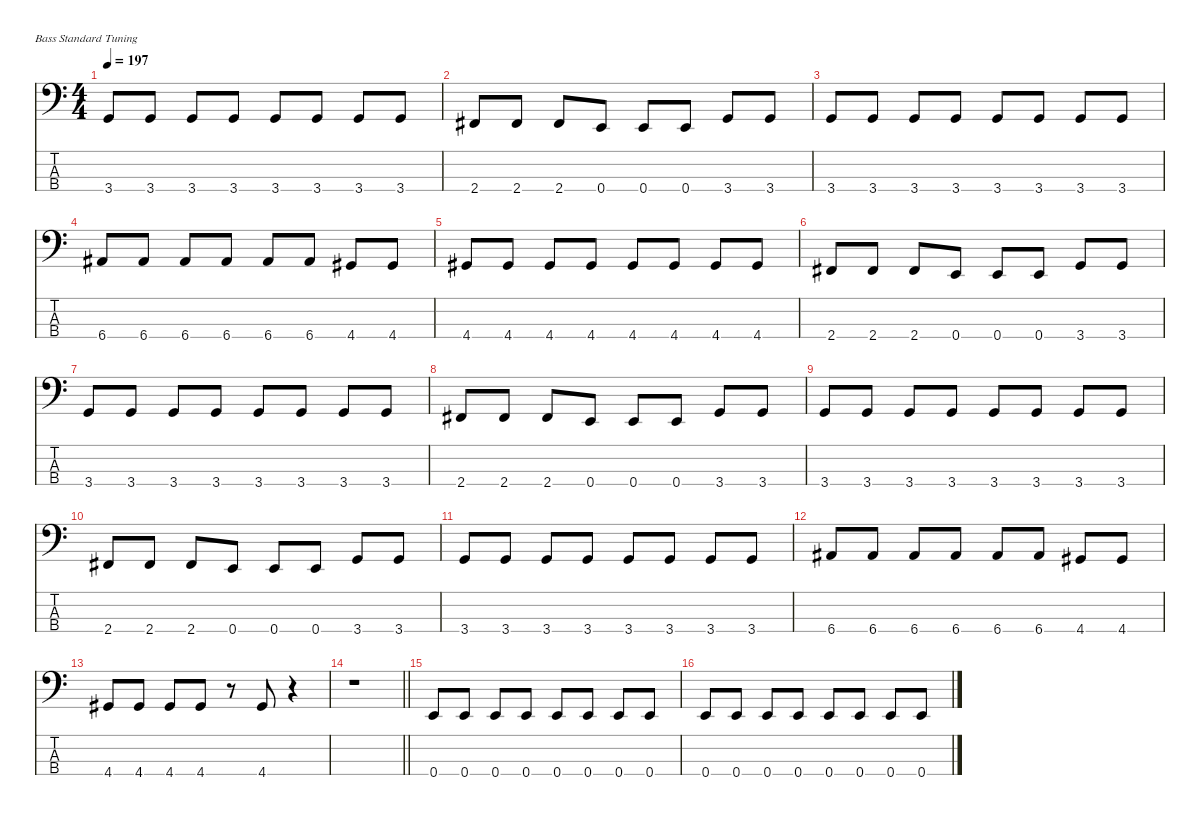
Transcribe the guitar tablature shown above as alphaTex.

\defaultSystemsLayout 4
\hideDynamics
\bracketExtendMode nobrackets
\singleTrackTrackNamePolicy hidden
\multiTrackTrackNamePolicy hidden
\firstSystemTrackNameMode fullname
\firstSystemTrackNameOrientation horizontal
\otherSystemsTrackNameOrientation horizontal
\track ("Bass" "el.bs.") {defaultSystemsLayout 4 instrument electricbassfinger}
\staff {score tabs}
\tuning (G2 D2 A1 E1)
\ts (4 4)
\tempo 197
\clef f4
\ks c
3.4.8{dy f beam Up} 3.4.8{beam Up} 3.4.8{beam Up} 3.4.8{beam Up} 3.4.8{beam Up} 3.4.8{beam Up} 3.4.8{beam Up} 3.4.8{beam Up} |
2.4{acc #}.8{beam Up} 2.4{acc #}.8{beam Up} 2.4{acc #}.8{beam Up} 0.4.8{beam Up} 0.4.8{beam Up} 0.4.8{beam Up} 3.4.8{beam Up} 3.4.8{beam Up} |
3.4.8{beam Up} 3.4.8{beam Up} 3.4.8{beam Up} 3.4.8{beam Up} 3.4.8{beam Up} 3.4.8{beam Up} 3.4.8{beam Up} 3.4.8{beam Up} |
6.4{acc #}.8{beam Up} 6.4{acc #}.8{beam Up} 6.4{acc #}.8{beam Up} 6.4{acc #}.8{beam Up} 6.4{acc #}.8{beam Up} 6.4{acc #}.8{beam Up} 4.4{acc #}.8{beam Up} 4.4{acc #}.8{beam Up} |
4.4{acc #}.8{beam Up} 4.4{acc #}.8{beam Up} 4.4{acc #}.8{beam Up} 4.4{acc #}.8{beam Up} 4.4{acc #}.8{beam Up} 4.4{acc #}.8{beam Up} 4.4{acc #}.8{beam Up} 4.4{acc #}.8{beam Up} |
2.4{acc #}.8{beam Up} 2.4{acc #}.8{beam Up} 2.4{acc #}.8{beam Up} 0.4.8{beam Up} 0.4.8{beam Up} 0.4.8{beam Up} 3.4.8{beam Up} 3.4.8{beam Up} |
3.4.8{beam Up} 3.4.8{beam Up} 3.4.8{beam Up} 3.4.8{beam Up} 3.4.8{beam Up} 3.4.8{beam Up} 3.4.8{beam Up} 3.4.8{beam Up} |
2.4{acc #}.8{beam Up} 2.4{acc #}.8{beam Up} 2.4{acc #}.8{beam Up} 0.4.8{beam Up} 0.4.8{beam Up} 0.4.8{beam Up} 3.4.8{beam Up} 3.4.8{beam Up} |
3.4.8{beam Up} 3.4.8{beam Up} 3.4.8{beam Up} 3.4.8{beam Up} 3.4.8{beam Up} 3.4.8{beam Up} 3.4.8{beam Up} 3.4.8{beam Up} |
2.4{acc #}.8{beam Up} 2.4{acc #}.8{beam Up} 2.4{acc #}.8{beam Up} 0.4.8{beam Up} 0.4.8{beam Up} 0.4.8{beam Up} 3.4.8{beam Up} 3.4.8{beam Up} |
3.4.8{beam Up} 3.4.8{beam Up} 3.4.8{beam Up} 3.4.8{beam Up} 3.4.8{beam Up} 3.4.8{beam Up} 3.4.8{beam Up} 3.4.8{beam Up} |
6.4{acc #}.8{beam Up} 6.4{acc #}.8{beam Up} 6.4{acc #}.8{beam Up} 6.4{acc #}.8{beam Up} 6.4{acc #}.8{beam Up} 6.4{acc #}.8{beam Up} 4.4{acc #}.8{beam Up} 4.4{acc #}.8{beam Up} |
4.4{acc #}.8{beam Up} 4.4{acc #}.8{beam Up} 4.4{acc #}.8{beam Up} 4.4{acc #}.8{beam Up} r.8{beam Up} 4.4{acc #}.8{beam Up} r.4{beam Up} |
\barLineRight lightlight
r.1{beam Down} |
0.4.8{beam Up} 0.4.8{beam Up} 0.4.8{beam Up} 0.4.8{beam Up} 0.4.8{beam Up} 0.4.8{beam Up} 0.4.8{beam Up} 0.4.8{beam Up} |
0.4.8{beam Up} 0.4.8{beam Up} 0.4.8{beam Up} 0.4.8{beam Up} 0.4.8{beam Up} 0.4.8{beam Up} 0.4.8{beam Up} 0.4.8{beam Up}
